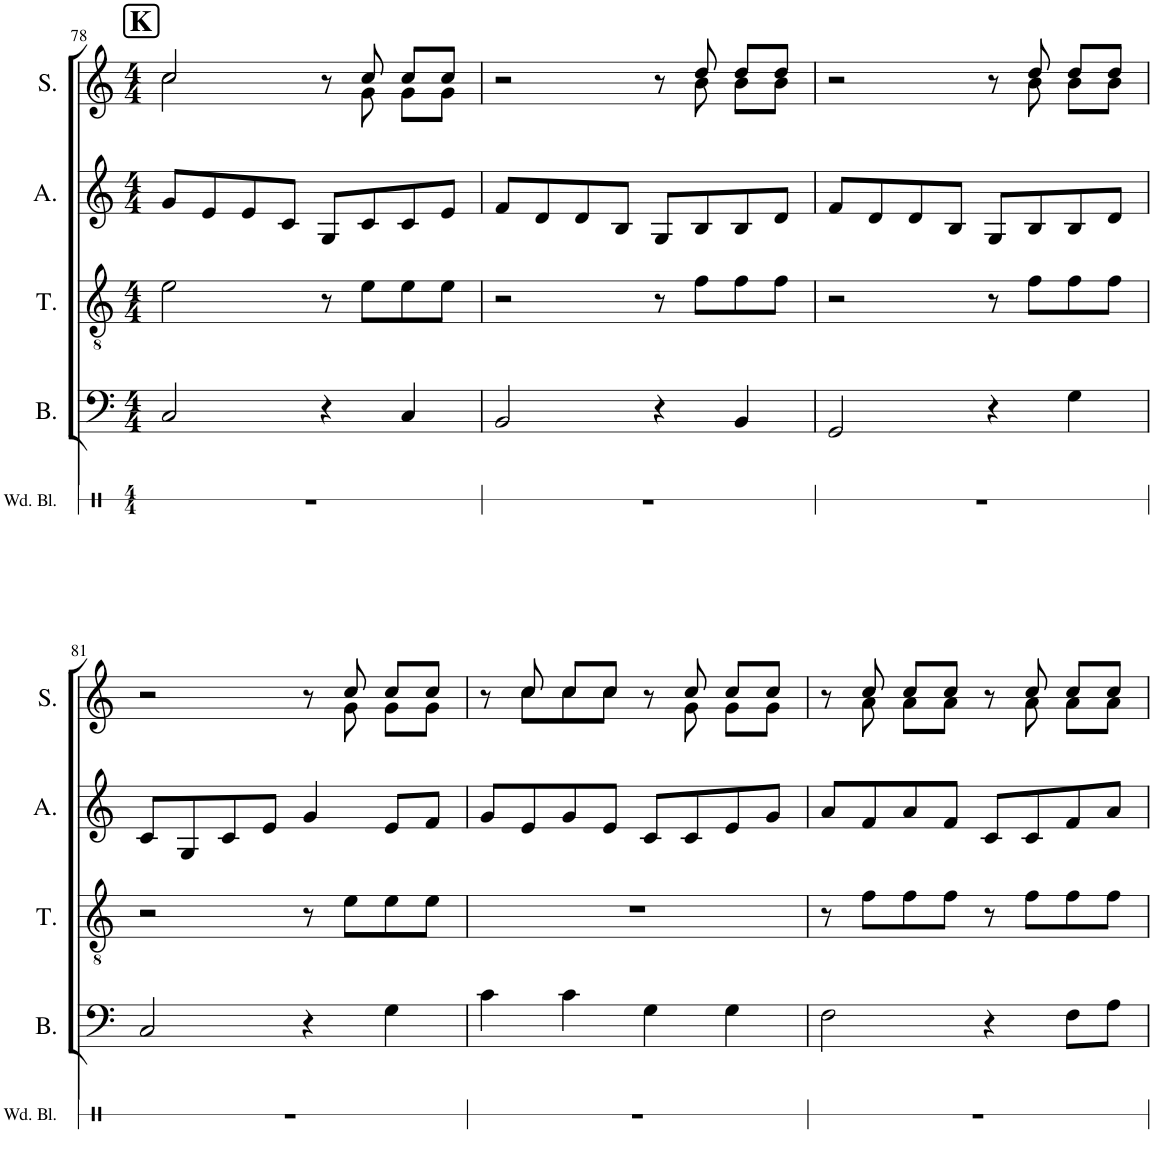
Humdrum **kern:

**kern	**kern	**kern	**kern	**kern
*part5	*part4	*part3	*part2	*part1
*staff5	*staff4	*staff3	*staff2	*staff1
*I"Wood blocks	*I"Bass	*I"Tenor	*I"Alto	*I"Soprano
*I'Wd. Bl.	*I'B.	*I'T.	*I'A.	*I'S.
!!LO:PB:g=z
*clefX	*clefF4	*clefGv2	*clefG2	*clefG2
*k[]	*k[]	*k[]	*k[]	*k[]
*M4/4	*M4/4	*M4/4	*M4/4	*M4/4
!!LO:REH:place=s1:a:B:cj:fs=14:t=K
=78	=78	=78	=78	=78
*	*	*	*	*^
1r	2C/	2e\	8g/L	2cc/	2cc\
.	.	.	8e/	.	.
.	.	.	8e/	.	.
.	.	.	8c/J	.	.
.	4r	8r	8G/L	8r	8ryy
.	.	8e\L	8c/	8cc/	8g\
.	4C/	8e\	8c/	8cc/L	8g\L
.	.	8e\J	8e/J	8cc/J	8g\J
=79	=79	=79	=79	=79	=79
1r	2BB/	2r	8f/L	2r	2ryy
.	.	.	8d/	.	.
.	.	.	8d/	.	.
.	.	.	8B/J	.	.
.	4r	8r	8G/L	8r	8ryy
.	.	8f\L	8B/	8dd/	8b\
.	4BB/	8f\	8B/	8dd/L	8b\L
.	.	8f\J	8d/J	8dd/J	8b\J
=80	=80	=80	=80	=80	=80
1r	2GG/	2r	8f/L	2r	2ryy
.	.	.	8d/	.	.
.	.	.	8d/	.	.
.	.	.	8B/J	.	.
.	4r	8r	8G/L	8r	8ryy
.	.	8f\L	8B/	8dd/	8b\
.	4G\	8f\	8B/	8dd/L	8b\L
.	.	8f\J	8d/J	8dd/J	8b\J
!!LO:LB:g=z	!!
=81	=81	=81	=81	=81	=81
1r	2C/	2r	8c/L	2r	2ryy
.	.	.	8G/	.	.
.	.	.	8c/	.	.
.	.	.	8e/J	.	.
.	4r	8r	4g/	8r	8ryy
.	.	8e\L	.	8cc/	8g\
.	4G\	8e\	8e/L	8cc/L	8g\L
.	.	8e\J	8f/J	8cc/J	8g\J
=82	=82	=82	=82	=82	=82
1r	4c\	1r	8g/L	8r	8ryy
.	.	.	8e/	8cc/	8cc\L
.	4c\	.	8g/	8cc/L	8cc\
.	.	.	8e/J	8cc/J	8cc\J
.	4G\	.	8c/L	8r	8ryy
.	.	.	8c/	8cc/	8g\
.	4G\	.	8e/	8cc/L	8g\L
.	.	.	8g/J	8cc/J	8g\J
=83	=83	=83	=83	=83	=83
1r	2F\	8r	8a/L	8r	8ryy
.	.	8f\L	8f/	8cc/	8a\
.	.	8f\	8a/	8cc/L	8a\L
.	.	8f\J	8f/J	8cc/J	8a\J
.	4r	8r	8c/L	8r	8ryy
.	.	8f\L	8c/	8cc/	8a\
.	8F\L	8f\	8f/	8cc/L	8a\L
.	8A\J	8f\J	8a/J	8cc/J	8a\J
*	*	*	*	*v	*v
=	=	=	=	=
*-	*-	*-	*-	*-
